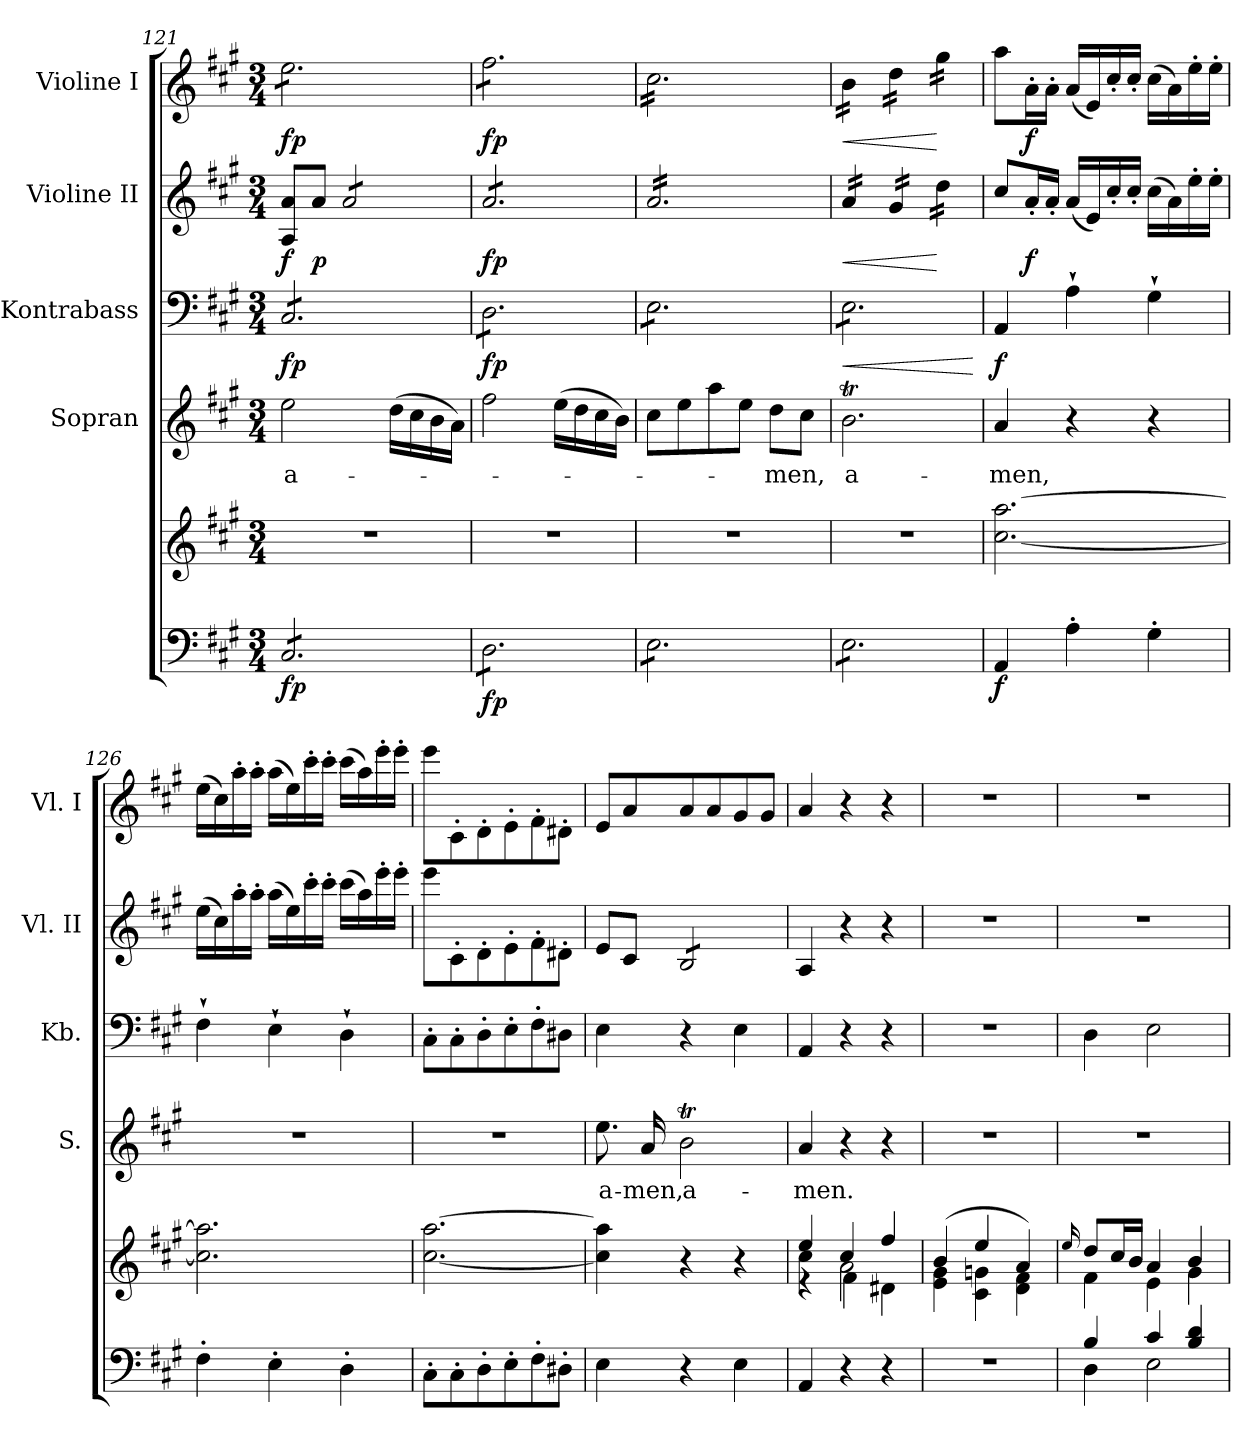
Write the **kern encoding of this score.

**kern	**kern	**dynam	**kern	**text	**kern	**dynam	**kern	**dynam	**kern	**dynam
*part5	*part5	*part5	*part4	*part4	*part3	*part3	*part2	*part2	*part1	*part1
*staff6	*staff5	*staff5/6	*staff4	*staff4	*staff3	*staff3	*staff2	*staff2	*staff1	*staff1
*	*	*	*I"Sopran	*	*I"Kontrabass	*	*I"Violine II	*	*I"Violine I	*
*	*	*	*I'S.	*	*I'Kb.	*	*I'Vl. II	*	*I'Vl. I	*
*clefF4	*clefG2	*	*clefG2	*	*clefF4	*	*clefG2	*	*clefG2	*
*	*	*	*	*	*ITrd7c12	*	*	*	*	*
*k[f#c#g#]	*k[f#c#g#]	*	*k[f#c#g#]	*	*k[f#c#g#]	*	*k[f#c#g#]	*	*k[f#c#g#]	*
*A:	*A:	*	*A:	*	*A:	*	*A:	*	*A:	*
*M3/4	*M3/4	*	*M3/4	*	*M3/4	*	*M3/4	*	*M3/4	*
=121	=121	=121	=121	=121	=121	=121	=121	=121	=121	=121
!	!	!LO:DY:b=2	!	!LO:LY:b	!	!LO:DY:b	!	!LO:DY:b	!	!LO:DY:b
*tremolo	*	*	*	*	*	*	*	*	*	*
*	*	*	*	*	*tremolo	*	*	*	*	*
*	*	*	*	*	*	*	*	*	*tremolo	*
8C#/L	2.r	fp	2ee\	a-	8CC#/L	fp	8A/ 8a/L	f	8ee\L	fp
!	!	!	!	!	!	!	!	!LO:DY:b	!	!
8C#/	.	.	.	.	8CC#/	.	8a/J	p	8ee\	.
*	*	*	*	*	*	*	*tremolo	*	*	*
8C#/	.	.	.	.	8CC#/	.	8a/L	.	8ee\	.
8C#/	.	.	.	.	8CC#/	.	8a/	.	8ee\	.
8C#/	.	.	(>16dd\LL	.	8CC#/	.	8a/	.	8ee\	.
.	.	.	16cc#\	.	.	.	.	.	.	.
8C#/J	.	.	16b\	.	8CC#/J	.	8a/J	.	8ee\J	.
.	.	.	16a\JJ)	.	.	.	.	.	.	.
=122	=122	=122	=122	=122	=122	=122	=122	=122	=122	=122
!	!	!LO:DY:b=2	!	!	!	!LO:DY:b	!	!LO:DY:b	!	!LO:DY:b
8D\L	2.r	fp	2ff#\	.	8DD\L	fp	8a/L	fp	8ff#\L	fp
8D\	.	.	.	.	8DD\	.	8a/	.	8ff#\	.
8D\	.	.	.	.	8DD\	.	8a/	.	8ff#\	.
8D\	.	.	.	.	8DD\	.	8a/	.	8ff#\	.
8D\	.	.	(>16ee\LL	.	8DD\	.	8a/	.	8ff#\	.
.	.	.	16dd\	.	.	.	.	.	.	.
8D\J	.	.	16cc#\	.	8DD\J	.	8a/J	.	8ff#\J	.
.	.	.	16b\JJ)	.	.	.	.	.	.	.
!!LO:PB:g=z
=123	=123	=123	=123	=123	=123	=123	=123	=123	=123	=123
8E\L	2.r	.	8cc#\L	.	8EE\L	.	16a/LL	.	16cc#\LL	.
.	.	.	.	.	.	.	16a/	.	16cc#\	.
8E\	.	.	8ee\	.	8EE\	.	16a/	.	16cc#\	.
.	.	.	.	.	.	.	16a/	.	16cc#\	.
8E\	.	.	8aa\	.	8EE\	.	16a/	.	16cc#\	.
.	.	.	.	.	.	.	16a/	.	16cc#\	.
8E\	.	.	8ee\J	.	8EE\	.	16a/	.	16cc#\	.
.	.	.	.	.	.	.	16a/	.	16cc#\	.
!	!	!	!	!LO:LY:b	!	!	!	!	!	!
8E\	.	.	8dd\L	-men,	8EE\	.	16a/	.	16cc#\	.
.	.	.	.	.	.	.	16a/	.	16cc#\	.
8E\J	.	.	8cc#\J	.	8EE\J	.	16a/	.	16cc#\	.
.	.	.	.	.	.	.	16a/JJ	.	16cc#\JJ	.
=124	=124	=124	=124	=124	=124	=124	=124	=124	=124	=124
!	!	!	!	!LO:LY:b	!	!LO:HP:b	!	!LO:HP:b	!	!LO:HP:b
8E\L	2.r	.	2.bT\	a-	8EE\L	<	16a/LL	<	16b\LL	<
.	.	.	.	.	.	.	16a/	.	16b\	.
8E\	.	.	.	.	8EE\	.	16a/	.	16b\	.
.	.	.	.	.	.	.	16a/JJ	.	16b\JJ	.
8E\	.	.	.	.	8EE\	.	16g#/LL	.	16dd\LL	.
.	.	.	.	.	.	.	16g#/	.	16dd\	.
8E\	.	.	.	.	8EE\	.	16g#/	.	16dd\	.
.	.	.	.	.	.	.	16g#/JJ	.	16dd\JJ	.
8E\	.	.	.	.	8EE\	.	16dd\LL	[	16gg#\LL	[
.	.	.	.	.	.	.	16dd\	.	16gg#\	.
8E\J	.	.	.	.	8EE\J	.	16dd\	.	16gg#\	.
*	*	*	*	*	*Xtremolo	*	*	*	*	*
*Xtremolo	*	*	*	*	*	*	*	*	*	*
.	.	.	.	.	.	.	16dd\JJ	.	16gg#\JJ	.
*	*	*	*	*	*	*	*	*	*Xtremolo	*
*	*	*	*	*	*	*	*Xtremolo	*	*	*
.	.	.	.	.	.	[	.	.	.	.
=125	=125	=125	=125	=125	=125	=125	=125	=125	=125	=125
!	!	!LO:DY:b=2	!	!LO:LY:b	!	!LO:DY:b	!	!	!	!
4AA/	[2.cc#\ [2.aa\	f	4a/	-men,	4AAA/	f	8cc#/L	.	8aa\L	.
!	!	!	!	!	!	!	!	!LO:DY:b	!	!LO:DY:b
.	.	.	.	.	.	.	16a'</L	f	16a'>\L	f
.	.	.	.	.	.	.	16a'</JJ	.	16a'>\JJ	.
4A'>\	.	.	4r	.	4AA`>\	.	(<16a/LL	.	(<16a/LL	.
.	.	.	.	.	.	.	16e/)	.	16e/)	.
.	.	.	.	.	.	.	16cc#'</	.	16cc#'</	.
.	.	.	.	.	.	.	16cc#'</JJ	.	16cc#'</JJ	.
4G#'>\	.	.	4r	.	4GG#`>\	.	(>16cc#\LL	.	(>16cc#\LL	.
.	.	.	.	.	.	.	16a\)	.	16a\)	.
.	.	.	.	.	.	.	16ee'>\	.	16ee'>\	.
.	.	.	.	.	.	.	16ee'>\JJ	.	16ee'>\JJ	.
=126	=126	=126	=126	=126	=126	=126	=126	=126	=126	=126
4F#'>\	2.cc#\] 2.aa\]	.	2.r	.	4FF#`>\	.	(>16ee\LL	.	(>16ee\LL	.
.	.	.	.	.	.	.	16cc#\)	.	16cc#\)	.
.	.	.	.	.	.	.	16aa'>\	.	16aa'>\	.
.	.	.	.	.	.	.	16aa'>\JJ	.	16aa'>\JJ	.
4E'>\	.	.	.	.	4EE`>\	.	(>16aa\LL	.	(>16aa\LL	.
.	.	.	.	.	.	.	16ee\)	.	16ee\)	.
.	.	.	.	.	.	.	16ccc#'>\	.	16ccc#'>\	.
.	.	.	.	.	.	.	16ccc#'>\JJ	.	16ccc#'>\JJ	.
4D'>\	.	.	.	.	4DD`>\	.	(>16ccc#\LL	.	(>16ccc#\LL	.
.	.	.	.	.	.	.	16aa\)	.	16aa\)	.
.	.	.	.	.	.	.	16eee'>\	.	16eee'>\	.
.	.	.	.	.	.	.	16eee'>\JJ	.	16eee'>\JJ	.
=127	=127	=127	=127	=127	=127	=127	=127	=127	=127	=127
8C#'>\L	[2.cc#\ [2.aa\	.	2.r	.	8CC#'>\L	.	8eee\L	.	8eee\L	.
8C#'>\	.	.	.	.	8CC#'>\	.	8c#'>\	.	8c#'>\	.
8D'>\	.	.	.	.	8DD'>\	.	8d'>\	.	8d'>\	.
8E'>\	.	.	.	.	8EE'>\	.	8e'>\	.	8e'>\	.
8F#'>\	.	.	.	.	8FF#'>\	.	8f#'>\	.	8f#'>\	.
8D#X'>\J	.	.	.	.	8DD#X\J	.	8d#X'>\J	.	8d#X'>\J	.
!!LO:LB:g=z
=128	=128	=128	=128	=128	=128	=128	=128	=128	=128	=128
!	!	!	!	!LO:LY:b	!	!	!	!	!	!
4E\	4cc#\] 4aa\]	.	8.ee\	a-	4EE\	.	8e/L	.	8e/L	.
.	.	.	.	.	.	.	8c#/J	.	8a/	.
!	!	!	!	!LO:LY:b	!	!	!	!	!	!
.	.	.	16a/	-men,	.	.	.	.	.	.
!	!	!	!	!LO:LY:b	!	!	!	!	!	!
*	*	*	*	*	*	*	*tremolo	*	*	*
4r	4r	.	2bT\	a-	4r	.	8B/L	.	8a/	.
.	.	.	.	.	.	.	8B/	.	8a/	.
4E\	4r	.	.	.	4EE\	.	8B/	.	8g#/	.
.	.	.	.	.	.	.	8B/J	.	8g#/J	.
*	*	*	*	*	*	*	*Xtremolo	*	*	*
=129	=129	=129	=129	=129	=129	=129	=129	=129	=129	=129
*	*^	*	*	*	*	*	*	*	*	*
*	*	*^	*	*	*	*	*	*	*	*	*
!	!	!	!	!	!	!LO:LY:b	!	!	!	!	!	!
4AA/	4ee/	4cc#\	4re	.	4a/	-men.	4AAA/	.	4A/	.	4a/	.
4r	4cc#/	2a\	4f#\	.	4r	.	4r	.	4r	.	4r	.
4r	4ff#/	.	4d#X\	.	4r	.	4r	.	4r	.	4r	.
*	*	*v	*v	*	*	*	*	*	*	*	*	*
=130	=130	=130	=130	=130	=130	=130	=130	=130	=130	=130	=130
2.r	(4b/	4e\ 4g#\	.	2.r	.	2.r	.	2.r	.	2.r	.
.	4ee/	4c#\ 4gn\	.	.	.	.	.	.	.	.	.
.	4a/)	4d\ 4f#\	.	.	.	.	.	.	.	.	.
=131	=131	=131	=131	=131	=131	=131	=131	=131	=131	=131	=131
.	16qqee/	.	.	.	.	.	.	.	.	.	.
*^	*	*	*	*	*	*	*	*	*	*	*
4B/	4D\	8dd/L	4f#\	.	2.r	.	4DD\	.	2.r	.	2.r	.
.	.	16cc#/L	.	.	.	.	.	.	.	.	.	.
.	.	16b/JJ	.	.	.	.	.	.	.	.	.	.
4c#/	2E\	4a/	4e\	.	.	.	2EE\	.	.	.	.	.
4B/ 4d/	.	4b/	4g#\	.	.	.	.	.	.	.	.	.
*v	*v	*	*	*	*	*	*	*	*	*	*	*
*	*v	*v	*	*	*	*	*	*	*	*	*
=	=	=	=	=	=	=	=	=	=	=
*-	*-	*-	*-	*-	*-	*-	*-	*-	*-	*-
